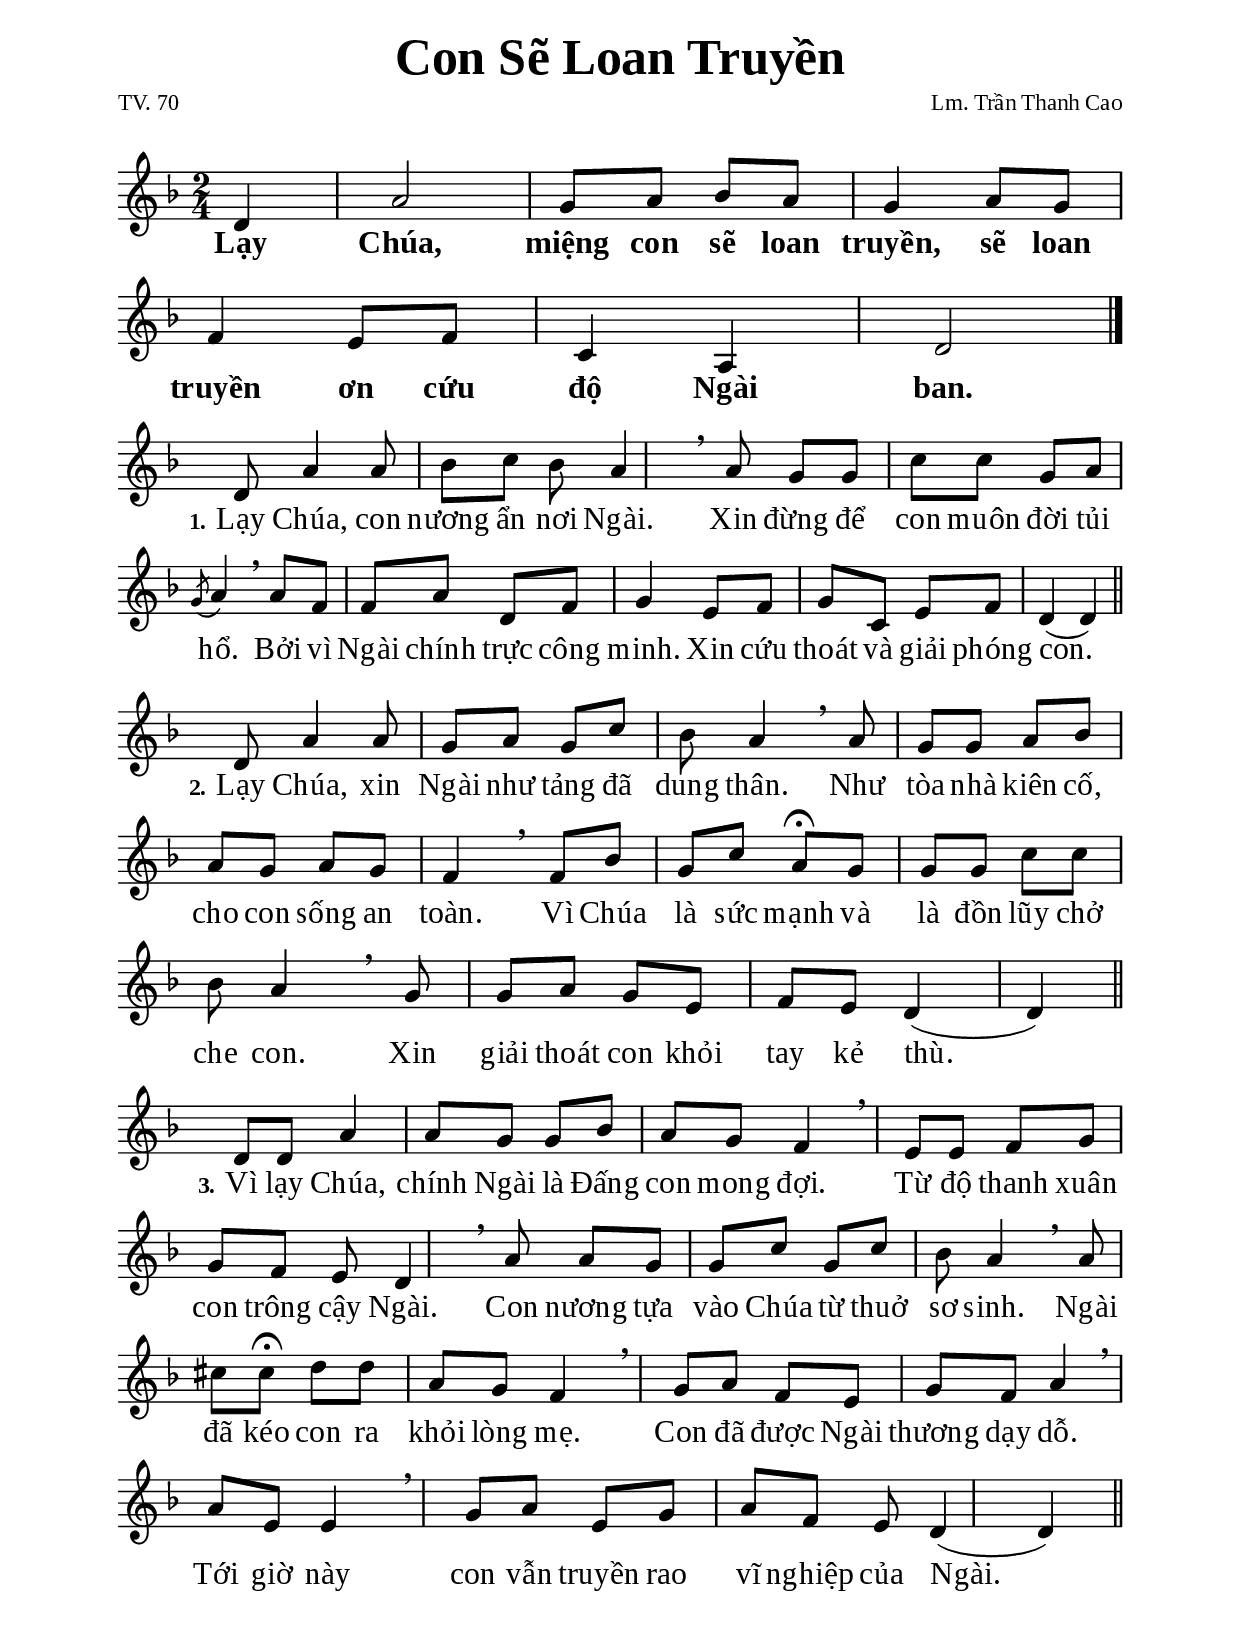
% Cài đặt chung
\version "2.20.0"
\include "english.ly"

\header {
  title = \markup { \fontsize #3 "Con Sẽ Loan Truyền" }
  poet = "TV. 70"
  composer = "Lm. Trần Thanh Cao"
  arranger = " "
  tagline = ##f
}


\paper {
  #(set-paper-size "a4")
  top-margin = 10\mm
  bottom-margin = 10\mm
  left-margin = 20\mm
  right-margin = 20\mm
  indent = #0
  #(define fonts
    (make-pango-font-tree
      "Liberation Serif"
      "Liberation Serif"
      "Liberation Serif"
      (/ 20 20)))
  page-count = #1
}

% Nhạc điệp khúc
nhacDiepKhuc= \relative c' {
  \partial 4 d4 |
  a'2 |
  g8 a bf a |
  g4 a8 g |
  f4 e8 f |
  c4 a |
  d2 \bar "|."
}

% Nhạc phiên khúc
nhacPhienKhucMot = \relative c' {

  d8 a'4 a8 bf c bf a4 \breathe
  a8 g g c c g a \acciaccatura g8 a4 \breathe
  a8 f f a d, f g4
  e8 f g c, e f d4 (d) \bar "||"
}

nhacPhienKhucHai = \relative c' {

  d8 a'4 a8 g a g c bf a4 \breathe
  a8 g g a bf a g a g f4 \breathe
  f8  bf g c a \fermata g g g c c bf a4 \breathe
  g8 g a g e f e d4 (d) \bar "||"
}

nhacPhienKhucBa = \relative c' {

  d8 d a'4 a8 g g bf a g f4 \breathe
  e8 e f g g f e d4 \breathe
  a'8 a g g c g c bf a4 \breathe
  a8 cs cs \fermata d d a g f4 \breathe
  g8 a f e g f a4 \breathe
  a8 e e4 \breathe
  g8 a e g a f e d4 (d) \bar "||"
}

% Lời điệp khúc
loiDiepKhuc = \lyricmode {

  Lạy Chúa, miệng con sẽ loan truyền,
  sẽ loan truyền ơn cứu độ Ngài ban.
}

% Lời phiên khúc
loiPhienKhucMot = \lyricmode {
  \set stanza = #"1."
  Lạy Chúa, con nương ẩn nơi Ngài.
  Xin đừng để con muôn đời tủi hổ.
  Bởi vì Ngài chính trực công minh.
  Xin cứu thoát và giải phóng con.
}

loiPhienKhucHai = \lyricmode {
  \set stanza = #"2."
  Lạy Chúa, xin Ngài như tảng đã dung thân.
  Như tòa nhà kiên cố, cho con sống an toàn.
  Vì Chúa là sức mạnh và là đồn lũy chở che con.
  Xin giải thoát con khỏi tay kẻ thù.
}

loiPhienKhucBa = \lyricmode {
  \set stanza = #"3."
  Vì lạy Chúa, chính Ngài là Đấng con mong đợi.
  Từ độ thanh xuân con trông cậy Ngài.
  Con nương tựa vào Chúa từ thuở sơ sinh.
  Ngài đã kéo con ra khỏi lòng mẹ.
  Con đã được Ngài thương dạy dỗ.
  Tới giờ này con vẫn truyền rao vĩ nghiệp của Ngài.
}


% Dàn trang
\score {
  \new ChoirStaff <<
    \new Staff = diepKhuc \with {
        \consists "Merge_rests_engraver"
        \magnifyStaff #(magstep +1)
      }
      <<
      \new Voice = beSop {
        \key f \major \time 2/4 \stemNeutral \nhacDiepKhuc
      }
    >>
    \new Lyrics \lyricsto beSop \loiDiepKhuc
  >>
  \layout {
    \override Lyrics.LyricText.font-series = #'bold
    \override Lyrics.LyricText.font-size = #+3
    \override Lyrics.LyricSpace.minimum-distance = #2.0
    \override Score.BarNumber.break-visibility = ##(#f #f #f)
    \override Score.SpacingSpanner.uniform-stretching = ##t
  }
}

\score {
  \new ChoirStaff <<
    \new Staff = phienKhuc \with {
        \magnifyStaff #(magstep +1)
      }
      <<
      \new Voice = beSop {
        \key f \major \time 2/4 \nhacPhienKhucMot
      }
    >>
    \new Lyrics \lyricsto beSop \loiPhienKhucMot
  >>
  \layout {
    \override Staff.TimeSignature.transparent = ##t
    \override Lyrics.LyricText.font-size = #+3
    \override Lyrics.LyricSpace.minimum-distance = #0.5
    \override Score.BarNumber.break-visibility = ##(#f #f #f)
    \override Score.SpacingSpanner.uniform-stretching = ##t
    \set Score.barAlways = ##t
    \set Score.defaultBarType = ""
  } 
}

\score {
  \new ChoirStaff <<
    \new Staff = phienKhuc \with {
        \magnifyStaff #(magstep +1)
      }
      <<
      \new Voice = beSop {
        \key f \major \time 2/4 \nhacPhienKhucHai
      }
    >>
    \new Lyrics \lyricsto beSop \loiPhienKhucHai
  >>
  \layout {
    \override Staff.TimeSignature.transparent = ##t
    \override Lyrics.LyricText.font-size = #+3
    \override Lyrics.LyricSpace.minimum-distance = #0.5
    \override Score.BarNumber.break-visibility = ##(#f #f #f)
    \override Score.SpacingSpanner.uniform-stretching = ##t
    \set Score.barAlways = ##t
    \set Score.defaultBarType = ""
  } 
}

\score {
  \new ChoirStaff <<
    \new Staff = phienKhuc \with {
        \magnifyStaff #(magstep +1)
      }
      <<
      \new Voice = beSop {
        \key f \major \time 2/4 \nhacPhienKhucBa
      }
    >>
    \new Lyrics \lyricsto beSop \loiPhienKhucBa
  >>
  \layout {
    \override Staff.TimeSignature.transparent = ##t
    \override Lyrics.LyricText.font-size = #+3
    \override Lyrics.LyricSpace.minimum-distance = #0.5
    \override Score.BarNumber.break-visibility = ##(#f #f #f)
    \override Score.SpacingSpanner.uniform-stretching = ##t
    \set Score.barAlways = ##t
    \set Score.defaultBarType = ""
  } 
}

